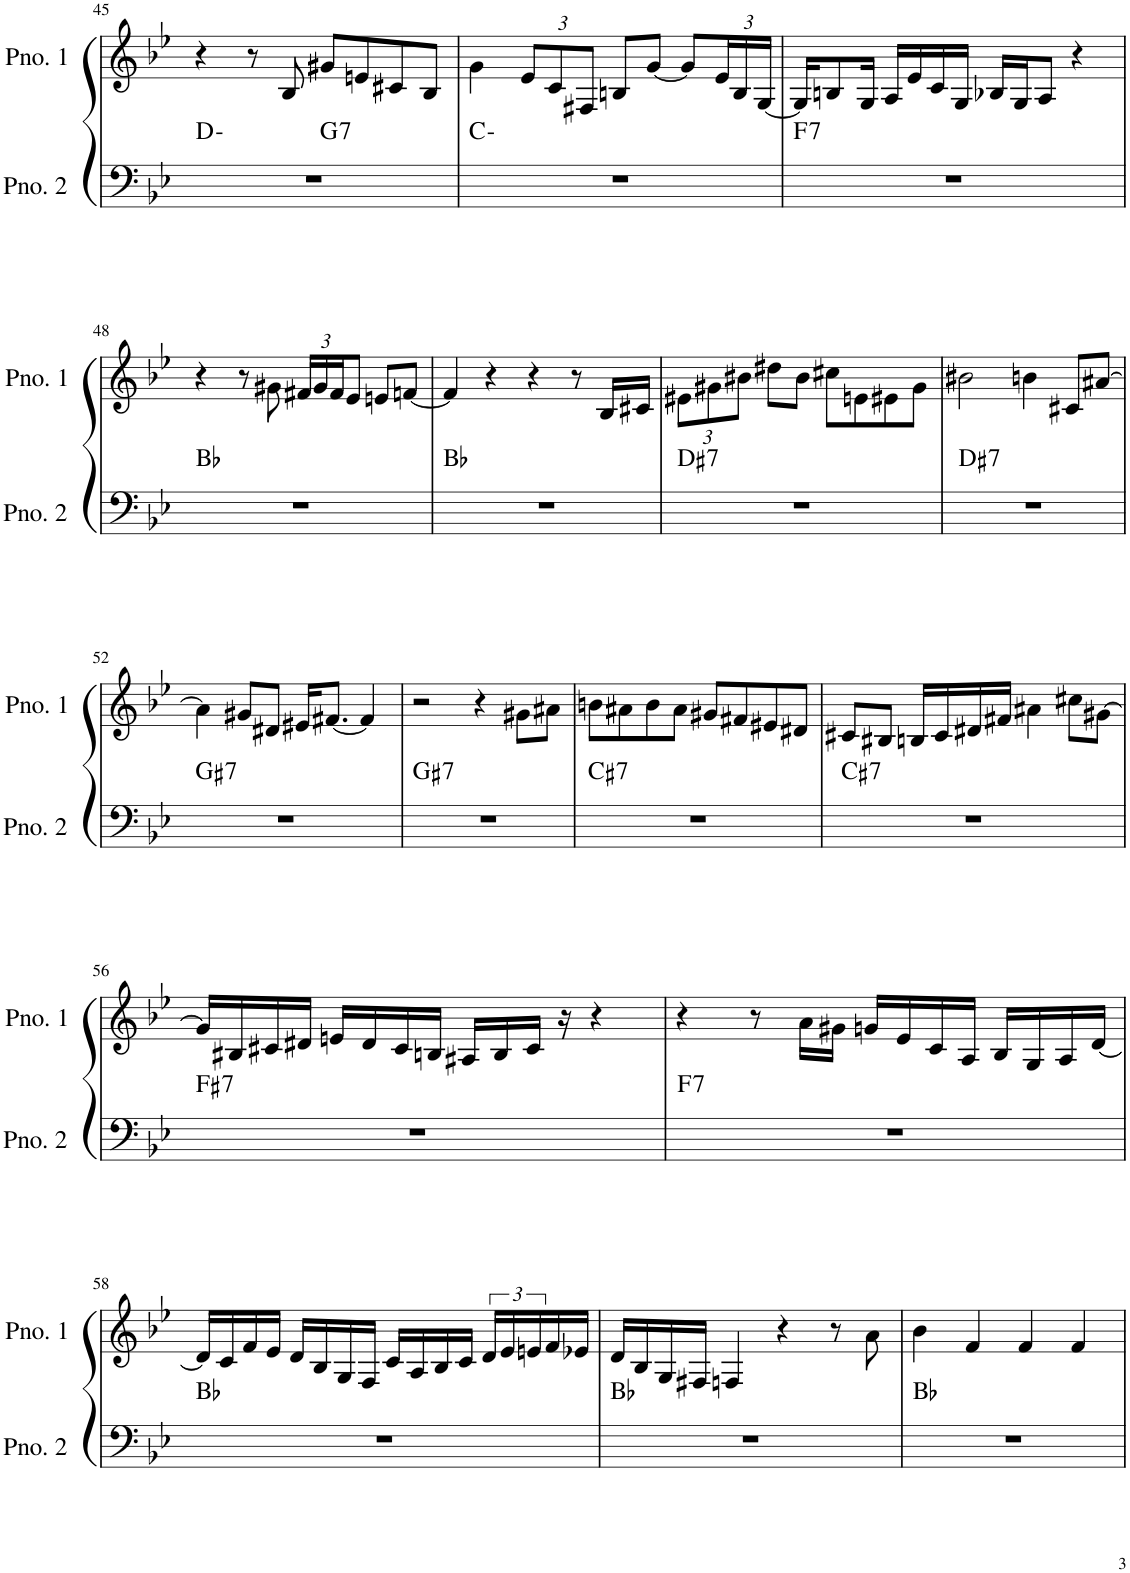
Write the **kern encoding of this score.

**kern	**harte	**kern
*part2	*part2	*part1
*staff2	*	*staff1
*I"ピアノ 2	*	*I"ピアノ 1
!!LO:PB:g=z
*clefF4	*	*clefG2
*k[b-e-]	*	*k[b-e-]
*M4/4	*	*M4/4
=45	=45	=45
*^	*	*
1r	2ryy	D:min	4r
.	.	.	8r
.	.	.	8B-/
!	!	!LO:H:kt=7	!
.	2ryy	G:7	8g#X/L
.	.	.	8en/
.	.	.	8c#X/
.	.	.	8B-/J
*v	*v	*	*
=46	=46	=46
1r	C:min	4g\
*	*	*Xbrackettup
.	.	12e-/L
.	.	12c/
.	.	12F#X/J
.	.	8Bn/L
.	.	[8g/J
.	.	8g/L]
.	.	24e-/L
.	.	24B/
.	.	[24G/JJ
=47	=47	=47
!	!LO:H:kt=7	!
1r	F:7	16G/KL]
.	.	8Bn/
.	.	16G/Jk
.	.	16A/LL
.	.	16e-/
.	.	16c/
.	.	16G/JJ
.	.	16B-X/LL
.	.	16G/J
.	.	8A/J
.	.	4r
!!LO:LB:g=z
=48	=48	=48
1r	Bb:maj	4r
.	.	8r
.	.	8g#X\
.	.	24f#X/LL
.	.	24g#/
.	.	24f#/J
.	.	8e-/J
.	.	8en/L
.	.	[8fn/J
=49	=49	=49
1r	Bb:maj	4f/]
.	.	4r
.	.	4r
.	.	8r
.	.	16B-/LL
.	.	16c#X/JJ
=50	=50	=50
!	!LO:H:kt=7	!
1r	D#:7	12e#X\L
.	.	12g#X\
.	.	12b#X\J
.	.	8dd#X\L
.	.	8b#\J
.	.	8cc#X\L
.	.	8en\
.	.	8e#X\
.	.	8g#\J
=51	=51	=51
!	!LO:H:kt=7	!
1r	D#:7	2b#X\
.	.	4bn\
.	.	8c#X/L
.	.	[8a#X/J
!!LO:LB:g=z
=52	=52	=52
!	!LO:H:kt=7	!
1r	G#:7	4a#\]
.	.	8g#X/L
.	.	8d#X/J
.	.	16e#X/KL
.	.	[8.f#X/J
.	.	4f#/]
=53	=53	=53
!	!LO:H:kt=7	!
1r	G#:7	2r
.	.	4r
.	.	8g#X\L
.	.	8a#X\J
=54	=54	=54
!	!LO:H:kt=7	!
1r	C#:7	8bn\L
.	.	8a#X\
.	.	8b\
.	.	8a#\J
.	.	8g#X/L
.	.	8f#X/
.	.	8e#X/
.	.	8d#X/J
=55	=55	=55
!	!LO:H:kt=7	!
1r	C#:7	8c#X/L
.	.	8B#X/J
.	.	16Bn/LL
.	.	16c#/
.	.	16d#X/
.	.	16f#X/JJ
.	.	4a#X\
.	.	8cc#X\L
.	.	[8g#X\J
!!LO:LB:g=z
=56	=56	=56
!	!LO:H:kt=7	!
1r	F#:7	16g#/LL]
.	.	16B#X/
.	.	16c#X/
.	.	16d#X/JJ
.	.	16en/LL
.	.	16d#/
.	.	16c#/
.	.	16Bn/JJ
.	.	16A#X/LL
.	.	16B/
.	.	16c#/JJ
.	.	16r
.	.	4r
=57	=57	=57
!	!LO:H:kt=7	!
1r	F:7	4r
.	.	8r
.	.	16a\LL
.	.	16g#X\JJ
.	.	16gn/LL
.	.	16e-/
.	.	16c/
.	.	16A/JJ
.	.	16B-/LL
.	.	16G/
.	.	16A/
.	.	[16d/JJ
!!LO:LB:g=z
=58	=58	=58
1r	Bb:maj	16d/LL]
.	.	16c/
.	.	16f/
.	.	16e-/JJ
.	.	16d/LL
.	.	16B-/
.	.	16G/
.	.	16F/JJ
.	.	16c/LL
.	.	16A/
.	.	16B-/
.	.	16c/JJ
*	*	*brackettup
.	.	24d/LL
.	.	24e-/
.	.	24en/
.	.	16f/
.	.	16e-X/JJ
=59	=59	=59
1r	Bb:maj	16d/LL
.	.	16B-/
.	.	16G/
.	.	16F#X/JJ
.	.	4Fn/
.	.	4r
.	.	8r
.	.	8a\
=60	=60	=60
1r	Bb:maj	4b-\
.	.	4f/
.	.	4f/
.	.	4f/
=	=	=
*-	*-	*-
